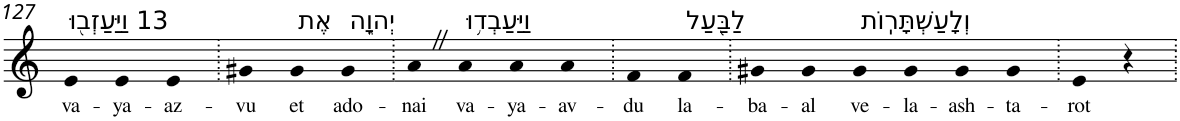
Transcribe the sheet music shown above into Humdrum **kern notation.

**kern	**text
*part1	*part1
*staff1	*staff1
*I"Piano	*
*I'Pno	*
!!LO:PB:g=z
*clefG2	*
*k[]	*
=127	=127
!LO:TX:a:t=13 וַיַּעַזְב֖וּ	!
!	!LO:LY:b
4e	va-
!	!LO:LY:b
4e	-ya-
!	!LO:LY:b
4e	-az-
=128.	=128.
!	!LO:LY:b
4g#X	-vu
!LO:TX:a:t=אֶת	!
!	!LO:LY:b
4g#	et
!LO:TX:a:t=יְהוָ֑ה	!
!	!LO:LY:b
4g#	ado-
=129.	=129.
!	!LO:LY:b
4aZ	-nai
!LO:TX:a:t=וַיַּעַבְד֥וּ	!
!	!LO:LY:b
4a	va-
!	!LO:LY:b
4a	-ya-
!	!LO:LY:b
4a	-av-
=130.	=130.
!	!LO:LY:b
4f	-du
!LO:TX:a:t=לַבַּ֖עַל	!
!	!LO:LY:b
4f	la-
=131.	=131.
!	!LO:LY:b
4g#X	-ba-
!	!LO:LY:b
4g#	-al
!LO:TX:a:t=וְלָעַשְׁתָּרֽוֹת	!
!	!LO:LY:b
4g#	ve-
!	!LO:LY:b
4g#	-la-
!	!LO:LY:b
4g#	-ash-
!	!LO:LY:b
4g#	-ta-
=132.	=132.
!	!LO:LY:b
4e	-rot
4r	.
=.	=.
*-	*-
